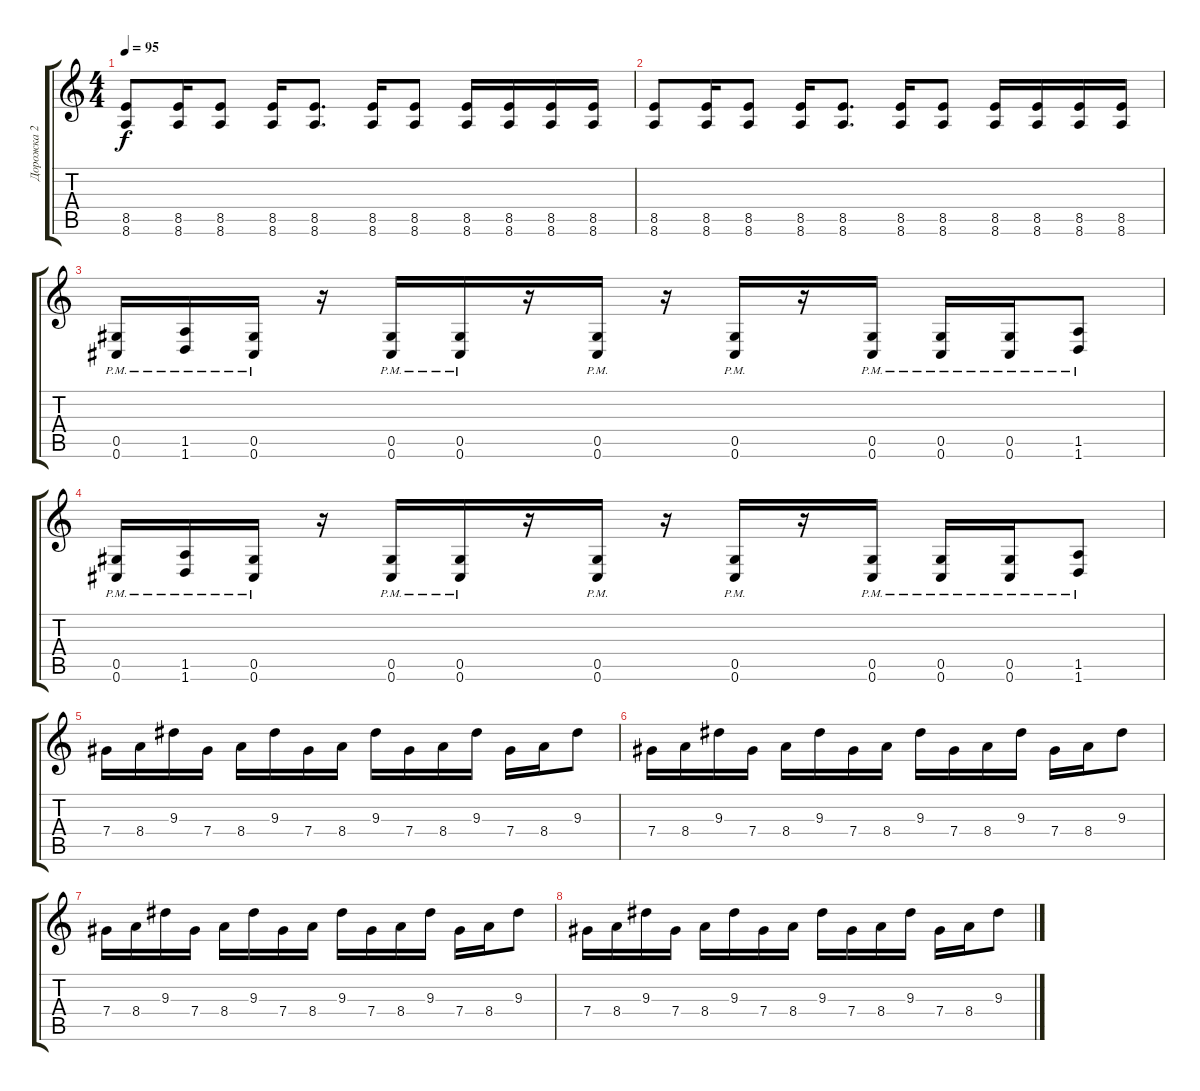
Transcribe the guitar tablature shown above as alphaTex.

\track ("Дорожка 2" "Дорожка 2") {instrument distortionguitar}
\staff {score tabs}
\tuning (Eb4 Bb3 Gb3 Db3 Ab2 Db2) {hide}
\ts (4 4)
\tempo 95
\clef g2
\ks c
(8.5 8.6).8{dy f} (8.5 8.6).16 (8.5 8.6).8 (8.5 8.6).16 (8.5 8.6).8{d} (8.5 8.6).16 (8.5 8.6).8 (8.5 8.6).16 (8.5 8.6).16 (8.5 8.6).16 (8.5 8.6).16 |
(8.5 8.6).8 (8.5 8.6).16 (8.5 8.6).8 (8.5 8.6).16 (8.5 8.6).8{d} (8.5 8.6).16 (8.5 8.6).8 (8.5 8.6).16 (8.5 8.6).16 (8.5 8.6).16 (8.5 8.6).16 |
(0.5{pm} 0.6{pm}).16 (1.5{pm} 1.6{pm}).16 (0.5{pm} 0.6{pm}).16 r.16 (0.5{pm} 0.6{pm}).16 (0.5{pm} 0.6{pm}).16 r.16 (0.5{pm} 0.6{pm}).16 r.16 (0.5{pm} 0.6{pm}).16 r.16 (0.5{pm} 0.6{pm}).16 (0.5{pm} 0.6{pm}).16 (0.5{pm} 0.6{pm}).16 (1.5{pm} 1.6{pm}).8 |
(0.5{pm} 0.6{pm}).16 (1.5{pm} 1.6{pm}).16 (0.5{pm} 0.6{pm}).16 r.16 (0.5{pm} 0.6{pm}).16 (0.5{pm} 0.6{pm}).16 r.16 (0.5{pm} 0.6{pm}).16 r.16 (0.5{pm} 0.6{pm}).16 r.16 (0.5{pm} 0.6{pm}).16 (0.5{pm} 0.6{pm}).16 (0.5{pm} 0.6{pm}).16 (1.5{pm} 1.6{pm}).8 |
7.4.16 8.4.16 9.3.16 7.4.16 8.4.16 9.3.16 7.4.16 8.4.16 9.3.16 7.4.16 8.4.16 9.3.16 7.4.16 8.4.16 9.3.8 |
7.4.16 8.4.16 9.3.16 7.4.16 8.4.16 9.3.16 7.4.16 8.4.16 9.3.16 7.4.16 8.4.16 9.3.16 7.4.16 8.4.16 9.3.8 |
7.4.16 8.4.16 9.3.16 7.4.16 8.4.16 9.3.16 7.4.16 8.4.16 9.3.16 7.4.16 8.4.16 9.3.16 7.4.16 8.4.16 9.3.8 |
7.4.16 8.4.16 9.3.16 7.4.16 8.4.16 9.3.16 7.4.16 8.4.16 9.3.16 7.4.16 8.4.16 9.3.16 7.4.16 8.4.16 9.3.8
